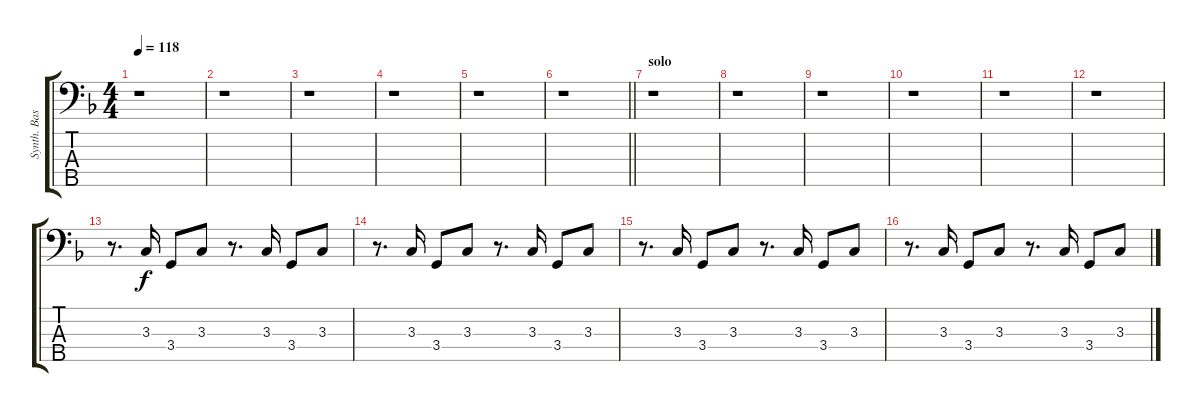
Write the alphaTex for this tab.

\track ("Synth. Bass" "Synth. Bas") {instrument synthbass2}
\staff {score tabs}
\tuning (G2 D2 A1 E1 B0) {hide}
\ts (4 4)
\tempo 118
\clef f4
\ks f
r.1{dy f} |
r.1 |
r.1 |
r.1 |
r.1 |
\barLineRight lightlight
r.1 |
\section ("" "solo")
r.1 |
r.1 |
r.1 |
r.1 |
r.1 |
r.1 |
r.8{d} 3.3.16 3.4.8 3.3.8 r.8{d} 3.3.16 3.4.8 3.3.8 |
r.8{d} 3.3.16 3.4.8 3.3.8 r.8{d} 3.3.16 3.4.8 3.3.8 |
r.8{d} 3.3.16 3.4.8 3.3.8 r.8{d} 3.3.16 3.4.8 3.3.8 |
r.8{d} 3.3.16 3.4.8 3.3.8 r.8{d} 3.3.16 3.4.8 3.3.8
